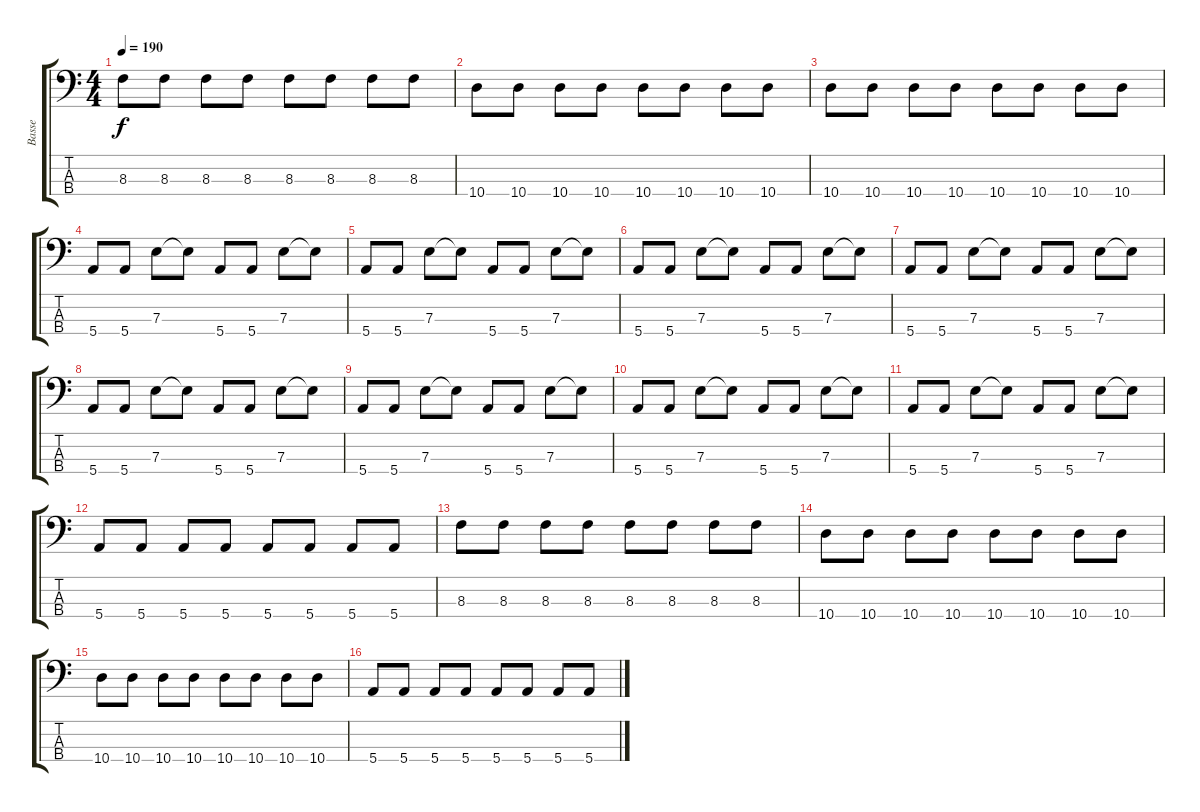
\track ("Basse" "Basse") {instrument slapbass1}
\staff {score tabs}
\tuning (G2 D2 A1 E1) {hide}
\ts (4 4)
\tempo 190
\clef f4
\ks c
8.3.8{dy f} 8.3.8 8.3.8 8.3.8 8.3.8 8.3.8 8.3.8 8.3.8 |
10.4.8 10.4.8 10.4.8 10.4.8 10.4.8 10.4.8 10.4.8 10.4.8 |
10.4.8 10.4.8 10.4.8 10.4.8 10.4.8 10.4.8 10.4.8 10.4.8 |
5.4.8 5.4.8 7.3.8 7.3{t}.8 5.4.8 5.4.8 7.3.8 7.3{t}.8 |
5.4.8 5.4.8 7.3.8 7.3{t}.8 5.4.8 5.4.8 7.3.8 7.3{t}.8 |
5.4.8 5.4.8 7.3.8 7.3{t}.8 5.4.8 5.4.8 7.3.8 7.3{t}.8 |
5.4.8 5.4.8 7.3.8 7.3{t}.8 5.4.8 5.4.8 7.3.8 7.3{t}.8 |
5.4.8 5.4.8 7.3.8 7.3{t}.8 5.4.8 5.4.8 7.3.8 7.3{t}.8 |
5.4.8 5.4.8 7.3.8 7.3{t}.8 5.4.8 5.4.8 7.3.8 7.3{t}.8 |
5.4.8 5.4.8 7.3.8 7.3{t}.8 5.4.8 5.4.8 7.3.8 7.3{t}.8 |
5.4.8 5.4.8 7.3.8 7.3{t}.8 5.4.8 5.4.8 7.3.8 7.3{t}.8 |
5.4.8 5.4.8 5.4.8 5.4.8 5.4.8 5.4.8 5.4.8 5.4.8 |
8.3.8 8.3.8 8.3.8 8.3.8 8.3.8 8.3.8 8.3.8 8.3.8 |
10.4.8 10.4.8 10.4.8 10.4.8 10.4.8 10.4.8 10.4.8 10.4.8 |
10.4.8 10.4.8 10.4.8 10.4.8 10.4.8 10.4.8 10.4.8 10.4.8 |
5.4.8 5.4.8 5.4.8 5.4.8 5.4.8 5.4.8 5.4.8 5.4.8
